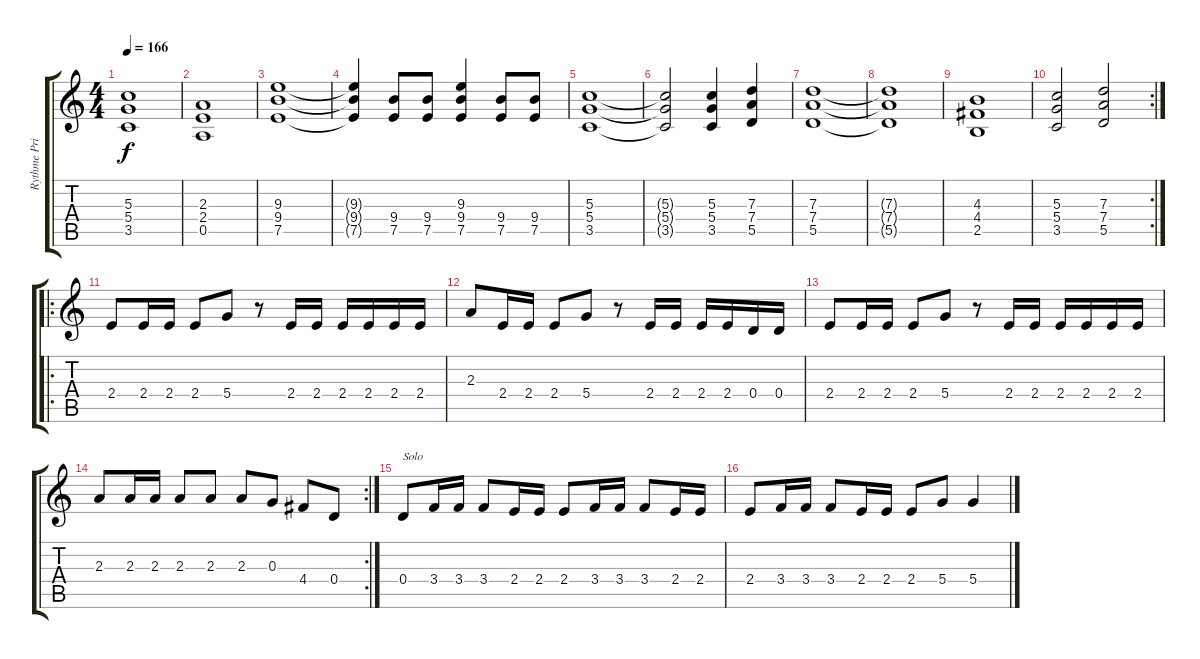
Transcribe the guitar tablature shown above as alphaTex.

\track ("Rythme Principal" "Rythme Pri") {instrument distortionguitar}
\staff {score tabs}
\tuning (E4 B3 G3 D3 A2 E2) {hide}
\ts (4 4)
\tempo 166
\clef g2
\ks c
(5.3 5.4 3.5).1{dy f} |
(2.3 2.4 0.5).1 |
(9.3 9.4 7.5).1 |
(9.3{t} 9.4{t} 7.5{t}).4 (9.4 7.5).8 (9.4 7.5).8 (9.3 9.4 7.5).4 (9.4 7.5).8 (9.4 7.5).8 |
(5.3 5.4 3.5).1 |
(5.3{t} 5.4{t} 3.5{t}).2 (5.3 5.4 3.5).4 (7.3 7.4 5.5).4 |
(7.3 7.4 5.5).1 |
(7.3{t} 7.4{t} 5.5{t}).1 |
(4.3 4.4 2.5).1 |
\rc 2
(5.3 5.4 3.5).2 (7.3 7.4 5.5).2 |
\ro
2.4.8 2.4.16 2.4.16 2.4.8 5.4.8 r.8 2.4.16 2.4.16 2.4.16 2.4.16 2.4.16 2.4.16 |
2.3.8 2.4.16 2.4.16 2.4.8 5.4.8 r.8 2.4.16 2.4.16 2.4.16 2.4.16 0.4.16 0.4.16 |
2.4.8 2.4.16 2.4.16 2.4.8 5.4.8 r.8 2.4.16 2.4.16 2.4.16 2.4.16 2.4.16 2.4.16 |
\rc 2
2.3.8 2.3.16 2.3.16 2.3.8 2.3.8 2.3.8 0.3.8 4.4.8 0.4.8 |
0.4.8{txt "Solo"} 3.4.16 3.4.16 3.4.8 2.4.16 2.4.16 2.4.8 3.4.16 3.4.16 3.4.8 2.4.16 2.4.16 |
2.4.8 3.4.16 3.4.16 3.4.8 2.4.16 2.4.16 2.4.8 5.4.8 5.4.4
